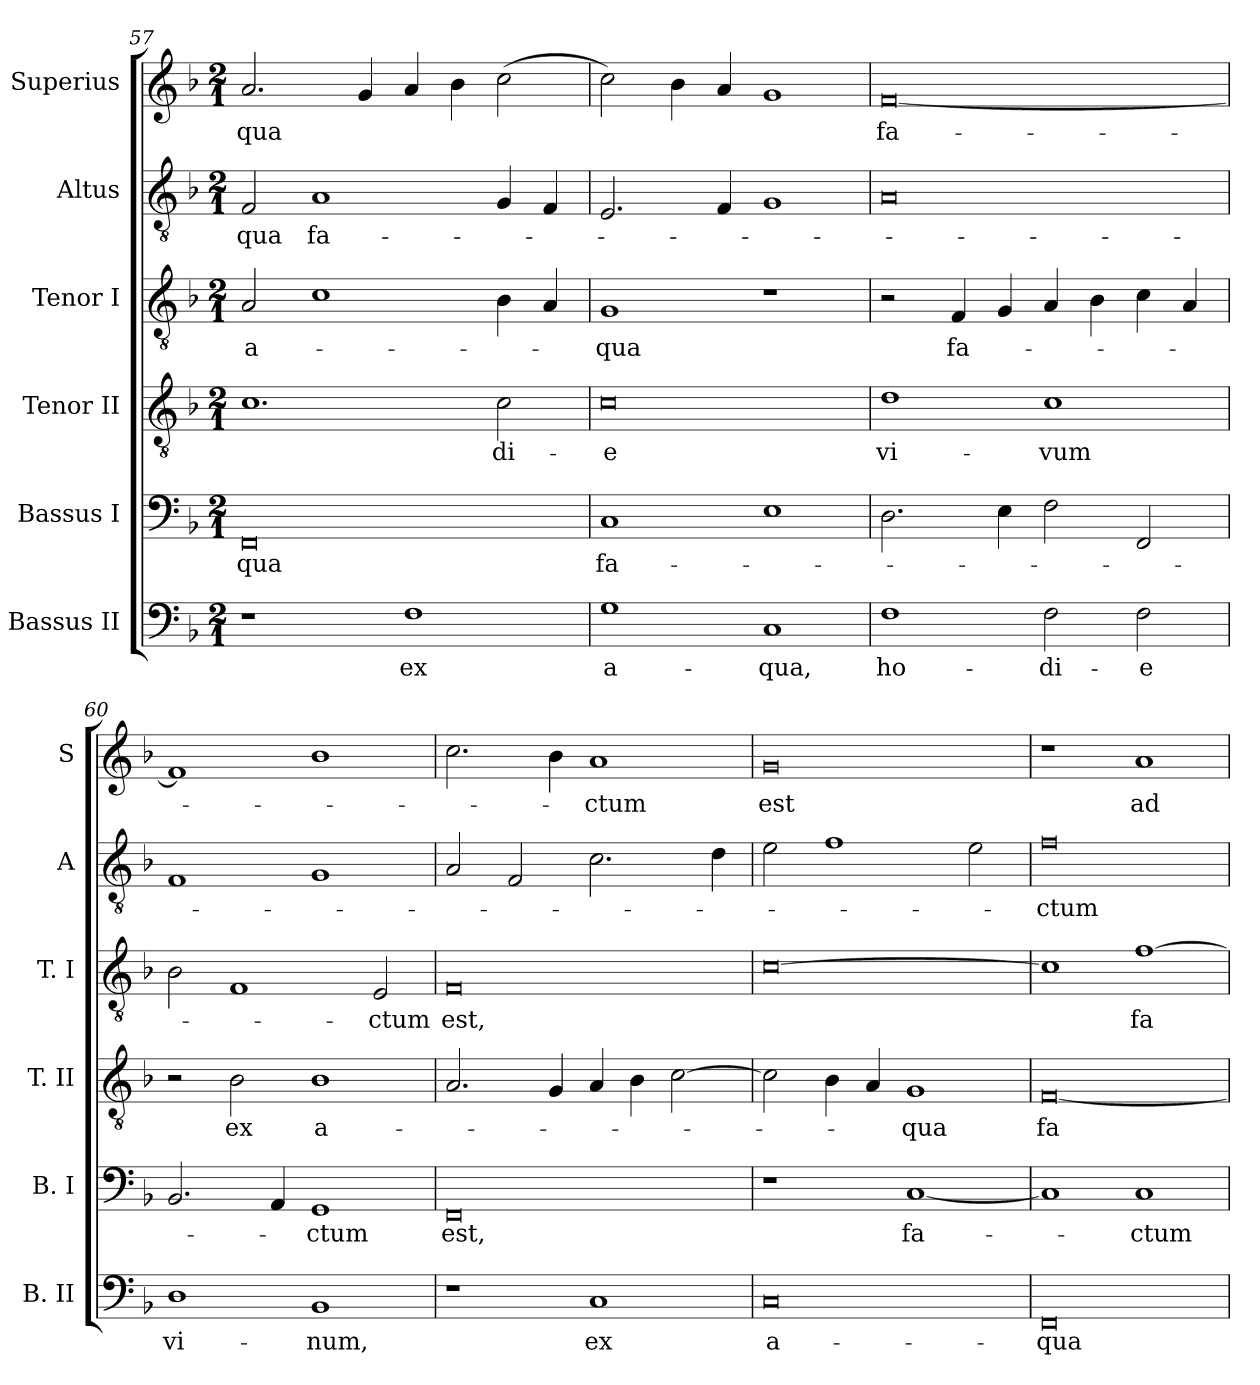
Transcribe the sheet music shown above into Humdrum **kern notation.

**kern	**text	**kern	**text	**kern	**text	**kern	**text	**kern	**text	**kern	**text
*part6	*part6	*part5	*part5	*part4	*part4	*part3	*part3	*part2	*part2	*part1	*part1
*staff6	*staff6	*staff5	*staff5	*staff4	*staff4	*staff3	*staff3	*staff2	*staff2	*staff1	*staff1
*I"Bassus II	*	*I"Bassus I	*	*I"Tenor II	*	*I"Tenor I	*	*I"Altus	*	*I"Superius	*
*I'B. II	*	*I'B. I	*	*I'T. II	*	*I'T. I	*	*I'A	*	*I'S	*
*clefF4	*	*clefF4	*	*clefGv2	*	*clefGv2	*	*clefGv2	*	*clefG2	*
*k[b-]	*	*k[b-]	*	*k[b-]	*	*k[b-]	*	*k[b-]	*	*k[b-]	*
*F:	*	*F:	*	*F:	*	*F:	*	*F:	*	*F:	*
*M2/1	*	*M2/1	*	*M2/1	*	*M2/1	*	*M2/1	*	*M2/1	*
=57	=57	=57	=57	=57	=57	=57	=57	=57	=57	=57	=57
1r	.	0FF	-qua	1.c	.	2A	a-	2F	-qua	2.a	-qua
.	.	.	.	.	.	1c	.	1A	fa-	.	.
.	.	.	.	.	.	.	.	.	.	4g	.
1F	ex	.	.	.	.	.	.	.	.	4a	.
.	.	.	.	.	.	.	.	.	.	4b-	.
.	.	.	.	2c	-di-	4B-	.	4G	.	(2cc	.
.	.	.	.	.	.	4A	.	4F	.	.	.
=58	=58	=58	=58	=58	=58	=58	=58	=58	=58	=58	=58
1G	a-	1C	fa-	0c	-e	1G	-qua	2.E	.	2cc)	.
.	.	.	.	.	.	.	.	.	.	4b-	.
.	.	.	.	.	.	.	.	4F	.	4a	.
1C	-qua,	1E	.	.	.	1r	.	1G	.	1g	.
=59	=59	=59	=59	=59	=59	=59	=59	=59	=59	=59	=59
1F	ho-	2.D	.	1d	vi-	2r	.	0A	.	[0f	fa-
.	.	.	.	.	.	4F	fa-	.	.	.	.
.	.	4E	.	.	.	4G	.	.	.	.	.
2F	-di-	2F	.	1c	-vum	4A	.	.	.	.	.
.	.	.	.	.	.	4B-	.	.	.	.	.
2F	-e	2FF	.	.	.	4c	.	.	.	.	.
.	.	.	.	.	.	4A	.	.	.	.	.
=60	=60	=60	=60	=60	=60	=60	=60	=60	=60	=60	=60
1D	vi-	2.BB-	.	2r	.	2B-	.	1F	.	1f]	.
.	.	.	.	2B-	ex	1F	.	.	.	.	.
.	.	4AA	.	.	.	.	.	.	.	.	.
1BB-	-num,	1GG	-ctum	1B-	a-	.	.	1G	.	1b-	.
.	.	.	.	.	.	2E	-ctum	.	.	.	.
=61	=61	=61	=61	=61	=61	=61	=61	=61	=61	=61	=61
1r	.	0FF	est,	2.A	.	0F	est,	2A	.	2.cc	.
.	.	.	.	.	.	.	.	2F	.	.	.
.	.	.	.	4G	.	.	.	.	.	4b-	.
1C	ex	.	.	4A	.	.	.	2.c	.	1a	-ctum
.	.	.	.	4B-	.	.	.	.	.	.	.
.	.	.	.	[2c	.	.	.	.	.	.	.
.	.	.	.	.	.	.	.	4d	.	.	.
=62	=62	=62	=62	=62	=62	=62	=62	=62	=62	=62	=62
0C	a-	1r	.	2c]	.	[0c	.	2e	.	0g	est
.	.	.	.	4B-	.	.	.	1f	.	.	.
.	.	.	.	4A	.	.	.	.	.	.	.
.	.	[1C	fa-	1G	-qua	.	.	.	.	.	.
.	.	.	.	.	.	.	.	2e	.	.	.
=63	=63	=63	=63	=63	=63	=63	=63	=63	=63	=63	=63
0FF	-qua	1C]	.	[0F	fa-	1c]	.	0f	-ctum	1r	.
.	.	1C	-ctum	.	.	[1f	fa-	.	.	1a	ad
=	=	=	=	=	=	=	=	=	=	=	=
*-	*-	*-	*-	*-	*-	*-	*-	*-	*-	*-	*-
